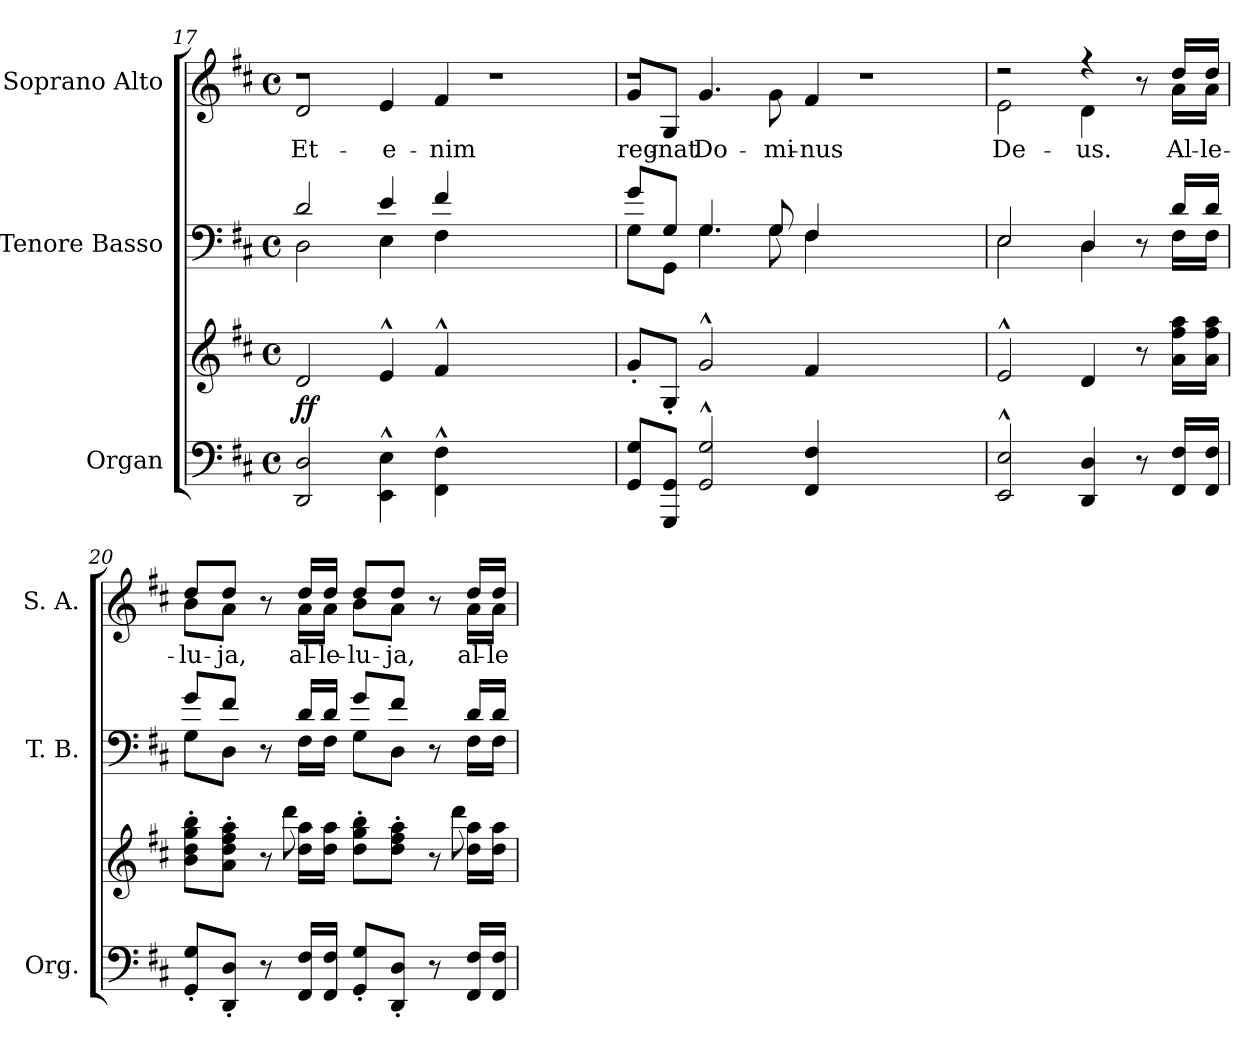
**kern	**kern	**dynam	**kern	**kern	**text
*part3	*part3	*part3	*part2	*part1	*part1
*staff4	*staff3	*staff3/4	*staff2	*staff1	*staff1
*I"Organ	*	*	*I"Tenore Basso	*I"Soprano Alto	*
*I'Org.	*	*	*I'T. B.	*I'S. A.	*
*clefF4	*clefG2	*	*clefF4	*clefG2	*
*k[f#c#]	*k[f#c#]	*	*k[f#c#]	*k[f#c#]	*
*D:	*D:	*	*D:	*D:	*
*M4/4	*M4/4	*	*M4/4	*M4/4	*
*met(c)	*met(c)	*	*met(c)	*met(c)	*
=17	=17	=17	=17	=17	=17
*	*	*	*^	*^	*
!	!	!	!	!	!	!	!LO:LY:b:color=#000000
2DDi/ 2Di	2di/	ff	2di/	2Di\	1r	2di/	Et-
!	!	!	!	!	!	!	!LO:LY:b:color=#000000
4EEi\^^ 4Ei^^	4e^^i/	.	4ei/	4Ei\	.	4ei/	-e-
!	!	!	!	!	!	!	!LO:LY:b:color=#000000
4FF#i\^^ 4F#i^^	4f#^^i/	.	4f#i/	4F#i\	.	4f#i/	-nim
1ryy	1ryy	.	1ryy	1ryy	1r	1ryy	.
=18	=18	=18	=18	=18	=18	=18	=18
!	!	!	!	!	!	!	!LO:LY:b:color=#000000
8GGi/ 8Gi/L	8g'i/L	.	8gi/L	8Gi\L	1r	8gi/L	reg-
!	!	!	!	!	!	!	!LO:LY:b:color=#000000
8GGGi/ 8GGi/J	8G'i/J	.	8Gi/J	8GGi\J	.	8Gi/J	-nat
!	!	!	!	!	!	!	!LO:LY:b:color=#000000
2GGi/^^ 2Gi^^	2g^^i/	.	4.Gi/	4.Gi\	.	4.gi/	Do-
!	!	!	!	!	!	!	!LO:LY:b:color=#000000
.	.	.	8Gi/	8Gi\	.	8gi\	-mi-
!	!	!	!	!	!	!	!LO:LY:b:color=#000000
4FF#i/ 4F#i	4f#i/	.	4F#i/	4F#i\	.	4f#i/	-nus
1ryy	1ryy	.	1ryy	1ryy	1r	1ryy	.
!!LO:LB:g=z	!!
=19	=19	=19	=19	=19	=19	=19	=19
!	!	!	!	!	!	!	!LO:LY:b:color=#000000
2EEi/^^ 2Ei^^	2e^^i/	.	2Ei/	2Ei\	2r	2ei\	De-
!	!	!	!	!	!	!	!LO:LY:b:color=#000000
4DDi/ 4Di	4di/	.	4Di/	4Di\	4r	4di\	-us.
8r	8r	.	8r	8ryy	8r	8ryy	.
!	!	!	!	!	!	!	!LO:LY:b:color=#000000
16FF#i/ 16F#i/LL	16ai\ 16ff#i\ 16aai\LL	.	16di/LL	16F#i\LL	16ddi/LL	16ai\LL	Al-
!	!	!	!	!	!	!	!LO:LY:b:color=#000000
16FF#i/ 16F#i/JJ	16ai\ 16ff#i\ 16aai\JJ	.	16di/JJ	16F#i\JJ	16ddi/JJ	16ai\JJ	-le-
=20	=20	=20	=20	=20	=20	=20	=20
*	*^	*	*	*	*	*	*
!	!	!	!	!	!	!	!	!LO:LY:b:color=#000000
8GGi'/ 8Gi'/L	8bi'\ 8ddi'\ 8ggi'\ 8bbi'\L	4ryy	.	8gi/L	8Gi\L	8ddi/L	8bi\L	-lu-
!	!	!	!	!	!	!	!	!LO:LY:b:color=#000000
8DDi'/ 8Di'/J	8ai'\ 8ddi'\ 8ff#i'\ 8aai'\J	.	.	8f#i/J	8Di\J	8ddi/J	8ai\J	-ja,
8r	8r	8ryy	.	8r	8ryy	8r	8ryy	.
!	!	!	!	!	!	!	!	!LO:LY:b:color=#000000
16FF#i/ 16F#i/LL	16ddi\ 16aai\LL	8dddi\	.	16di/LL	16F#i\LL	16ddi/LL	16ai\LL	al-
!	!	!	!	!	!	!	!	!LO:LY:b:color=#000000
16FF#i/ 16F#i/JJ	16ddi\ 16aai\JJ	.	.	16di/JJ	16F#i\JJ	16ddi/JJ	16ai\JJ	-le-
!	!	!	!	!	!	!	!	!LO:LY:b:color=#000000
8GGi'/ 8Gi'/L	8ddi'\ 8ggi'\ 8bbi'\L	8ryy	.	8gi/L	8Gi\L	8ddi/L	8bi\L	-lu-
!	!	!	!	!	!	!	!	!LO:LY:b:color=#000000
8DDi'/ 8Di'/J	8ddi'\ 8ff#i'\ 8aai'\J	8ryy	.	8f#i/J	8Di\J	8ddi/J	8ai\J	-ja,
8r	8r	8ryy	.	8r	8ryy	8r	8ryy	.
!	!	!	!	!	!	!	!	!LO:LY:b:color=#000000
16FF#i/ 16F#i/LL	16ddi\ 16aai\LL	8dddi\	.	16di/LL	16F#i\LL	16ddi/LL	16ai\LL	al-
!	!	!	!	!	!	!	!	!LO:LY:b:color=#000000
16FF#i/ 16F#i/JJ	16ddi\ 16aai\JJ	.	.	16di/JJ	16F#i\JJ	16ddi/JJ	16ai\JJ	-le-
*	*v	*v	*	*	*	*v	*v	*
*	*	*	*v	*v	*	*
=	=	=	=	=	=
*-	*-	*-	*-	*-	*-
